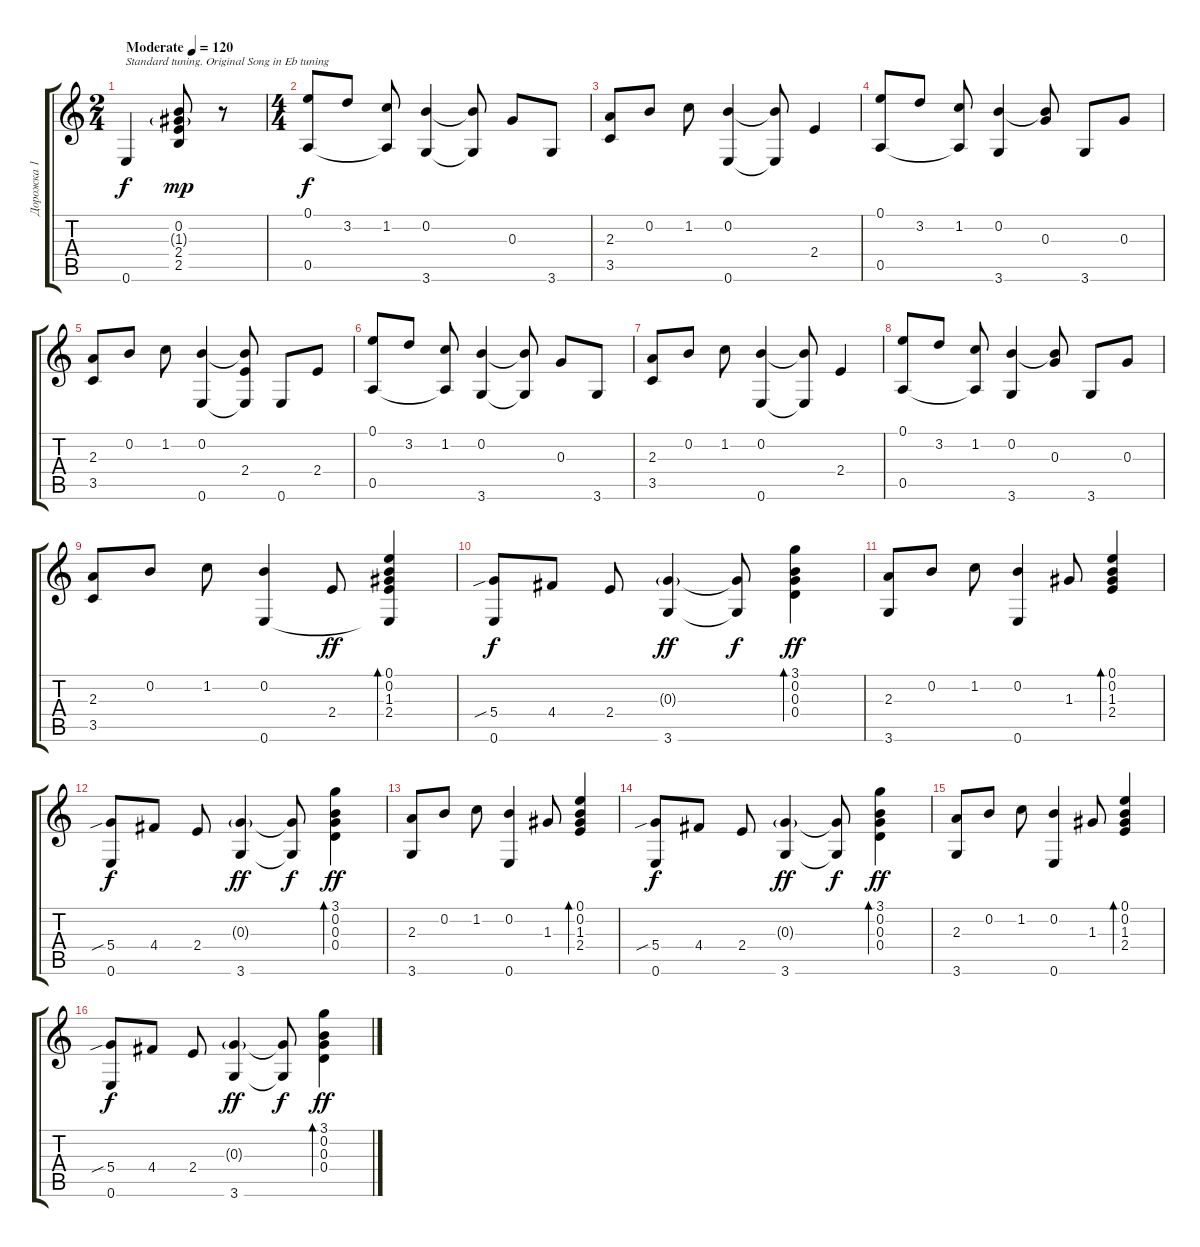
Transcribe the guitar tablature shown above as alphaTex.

\track ("Дорожка 1" "Дорожка 1") {instrument acousticguitarsteel}
\staff {score tabs}
\tuning (E4 B3 G3 D3 A2 E2) {hide}
\ts (2 4)
\tempo (120 "Moderate")
\clef g2
\ks c
0.6.4{txt "Standard tuning. Original Song in Eb tuning" dy f instrument acousticguitarsteel} (0.2 1.3{g} 2.4 2.5).8{dy mp} r.8 |
\ts (4 4)
(0.1 0.5).8{dy f} 3.2.8 (1.2 0.5{t}).8 (0.2 3.6).4 (0.2{t} 3.6{t}).8 0.3.8 3.6.8 |
(2.3 3.5).8 0.2.8 1.2.8 (0.2 0.6).4 (0.2{t} 0.6{t}).8 2.4.4 |
(0.1 0.5).8 3.2.8 (1.2 0.5{t}).8 (0.2 3.6).4 (0.2{t} 0.3).8 3.6.8 0.3.8 |
(2.3 3.5).8 0.2.8 1.2.8 (0.2 0.6).4 (0.2{t} 2.4 0.6{t}).8 0.6.8 2.4.8 |
(0.1 0.5).8 3.2.8 (1.2 0.5{t}).8 (0.2 3.6).4 (0.2{t} 3.6{t}).8 0.3.8 3.6.8 |
(2.3 3.5).8 0.2.8 1.2.8 (0.2 0.6).4 (0.2{t} 0.6{t}).8 2.4.4 |
(0.1 0.5).8 3.2.8 (1.2 0.5{t}).8 (0.2 3.6).4 (0.2{t} 0.3).8 3.6.8 0.3.8 |
(2.3 3.5).8 0.2.8 1.2.8 (0.2 0.6).4 2.4.8{dy ff} (0.1 0.2 1.3 2.4 0.6{t}).4{bd 30} |
(5.4{sib} 0.6).8{dy f} 4.4.8 2.4.8 (0.3{g} 3.6).4{dy ff} (0.3{t} 3.6{t}).8{dy f} (3.1 0.2 0.3 0.4).4{bd 120 dy ff} |
(2.3 3.6).8 0.2.8 1.2.8 (0.2 0.6).4 1.3.8 (0.1 0.2 1.3 2.4).4{bd 60} |
(5.4{sib} 0.6).8{dy f} 4.4.8 2.4.8 (0.3{g} 3.6).4{dy ff} (0.3{t} 3.6{t}).8{dy f} (3.1 0.2 0.3 0.4).4{bd 120 dy ff} |
(2.3 3.6).8 0.2.8 1.2.8 (0.2 0.6).4 1.3.8 (0.1 0.2 1.3 2.4).4{bd 60} |
(5.4{sib} 0.6).8{dy f} 4.4.8 2.4.8 (0.3{g} 3.6).4{dy ff} (0.3{t} 3.6{t}).8{dy f} (3.1 0.2 0.3 0.4).4{bd 120 dy ff} |
(2.3 3.6).8 0.2.8 1.2.8 (0.2 0.6).4 1.3.8 (0.1 0.2 1.3 2.4).4{bd 60} |
(5.4{sib} 0.6).8{dy f} 4.4.8 2.4.8 (0.3{g} 3.6).4{dy ff} (0.3{t} 3.6{t}).8{dy f} (3.1 0.2 0.3 0.4).4{bd 120 dy ff}
